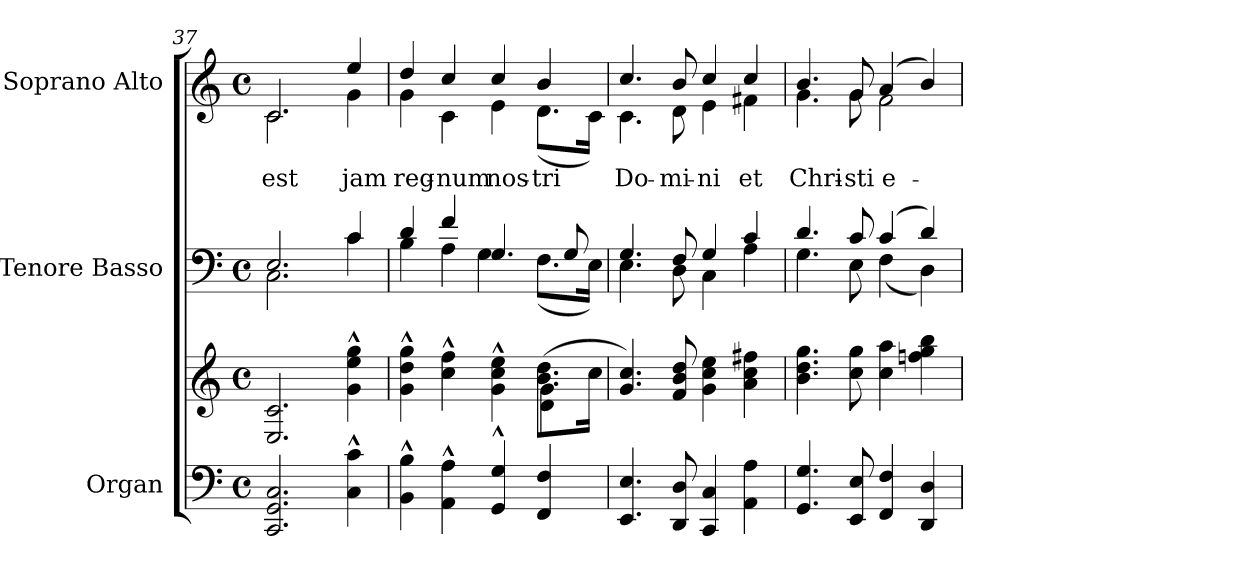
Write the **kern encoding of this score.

**kern	**kern	**kern	**kern	**text
*part3	*part3	*part2	*part1	*part1
*staff4	*staff3	*staff2	*staff1	*staff1
*I"Organ	*	*I"Tenore Basso	*I"Soprano Alto	*
*I'Org.	*	*I'T. B.	*I'S. A.	*
*clefF4	*clefG2	*clefF4	*clefG2	*
*k[]	*k[]	*k[]	*k[]	*
*C:	*C:	*C:	*C:	*
*M4/4	*M4/4	*M4/4	*M4/4	*
*met(c)	*met(c)	*met(c)	*met(c)	*
=37	=37	=37	=37	=37
*	*	*^	*	*
!	!	!	!	!	!LO:LY:b:color=#000000
*	*	*	*	*^	*
2.CCi/ 2.GGi 2.Ci	2.Ei/ 2.ci	2.Ei/	2.Ci\	2.ci/	2.ci\	est
!	!	!	!	!	!	!LO:LY:b:color=#000000
4Ci\^^ 4ci^^	4gi\^^ 4eei^^ 4ggi^^	4ci/	4ci\	4eei/	4gi\	jam
=38	=38	=38	=38	=38	=38	=38
*	*^	*	*	*	*	*
!	!	!	!	!	!	!	!LO:LY:b:color=#000000
4BBi\^^ 4Bi^^	4gi\^^ 4ddi^^ 4ggi^^	2ryy	4di/	4Bi\	4ddi/	4gi\	reg-
!	!	!	!	!	!	!	!LO:LY:b:color=#000000
4AAi\^^ 4Ai^^	4cci\^^ 4ffi^^	.	4fi/	4Ai\	4cci/	4ci\	-num
!	!	!	!	!	!	!	!LO:LY:b:color=#000000
4GGi/^^ 4Gi^^	4gi\^^ 4cci^^ 4eei^^	4ryy	4.Gi/	4Gi\	4cci/	4ei\	nos-
!	!	!	!	!	!	!	!LO:LY:b:color=#000000
4FFi/ 4Fi	(8.bi\ 8.ddi\L	4di\ 4gi	.	(8.Fi\L	4bi/	(8.di\L	-tri
.	.	.	8Gi/	.	.	.	.
.	16cci\Jk	.	.	16Ei\Jk)	.	16ci\Jk)	.
*	*v	*v	*	*	*	*	*
=39	=39	=39	=39	=39	=39	=39
!	!	!	!	!	!	!LO:LY:b:color=#000000
4.EEi/ 4.Ei	4.gi/ 4.cci)	4.Gi/	4.Ei\	4.cci/	4.ci\	Do-
!	!	!	!	!	!	!LO:LY:b:color=#000000
8DDi/ 8Di	8fi/ 8bi 8ddi	8Fi/	8Di\	8bi/	8di\	-mi-
!	!	!	!	!	!	!LO:LY:b:color=#000000
4CCi/ 4Ci	4gi\ 4cci 4eei	4Gi/	4Ci\	4cci/	4ei\	-ni
!	!	!	!	!	!	!LO:LY:b:color=#000000
4AAi\ 4Ai	4ai\ 4cci 4ff#Xi	4ci/	4Ai\	4cci/	4f#Xi\	et
=40	=40	=40	=40	=40	=40	=40
!	!	!	!	!	!	!LO:LY:b:color=#000000
4.GGi/ 4.Gi	4.bi\ 4.ddi 4.ggi	4.di/	4.Gi\	4.bi/	4.gi\	Chri-
!	!	!	!	!	!	!LO:LY:b:color=#000000
8EEi/ 8Ei	8cci\ 8ggi	8ci/	8Ei\	8gi/	8gi\	-sti
!	!	!	!	!	!	!LO:LY:b:color=#000000
4FFi/ 4Fi	4cci\ 4aai	(4ci/	(4Fi\	(4ai/	2fi\	e-
4DDi/ 4Di	4ffni\ 4ggi 4bbi	4di/)	4Di\)	4bi/)	.	.
*	*	*v	*v	*	*	*
*	*	*	*v	*v	*
=	=	=	=	=
*-	*-	*-	*-	*-
